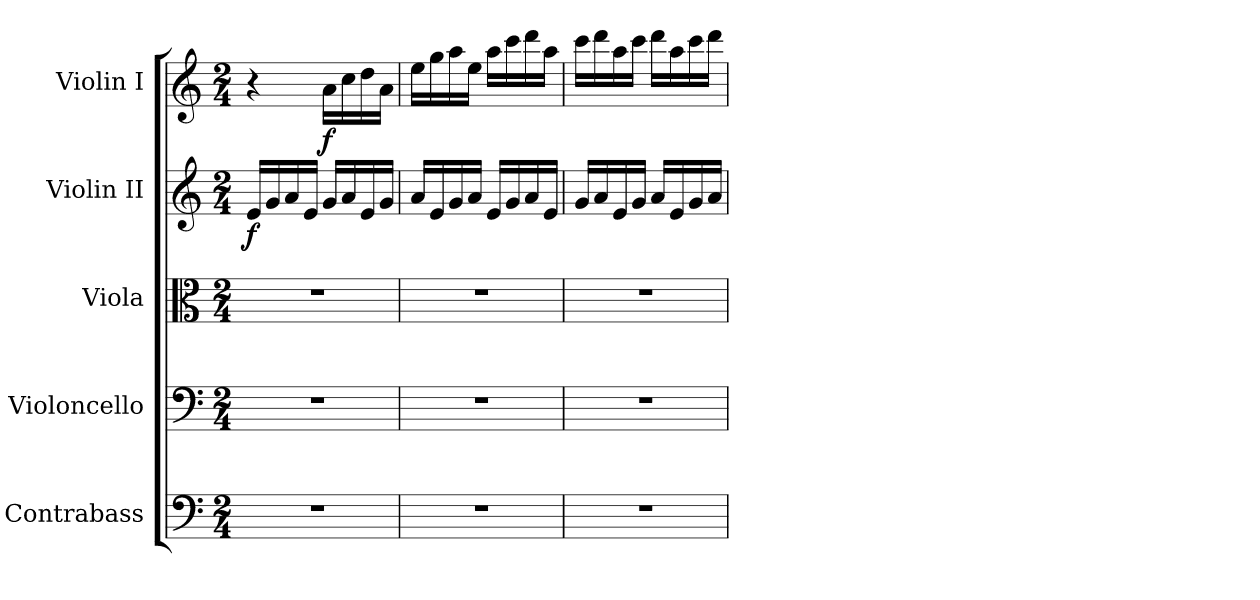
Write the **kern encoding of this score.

**kern	**kern	**kern	**kern	**dynam	**kern	**dynam
*part5	*part4	*part3	*part2	*part2	*part1	*part1
*staff5	*staff4	*staff3	*staff2	*staff2	*staff1	*staff1
*I"Contrabass	*I"Violoncello	*I"Viola	*I"Violin II	*	*I"Violin I	*
*I'Cb.	*I'Vc.	*I'Vla.	*I'Vln. II	*	*I'Vln. I	*
*clefF4	*clefF4	*clefC3	*clefG2	*	*clefG2	*
*ITrd7c12	*	*	*	*	*	*
*k[]	*k[]	*k[]	*k[]	*	*k[]	*
*M2/4	*M2/4	*M2/4	*M2/4	*	*M2/4	*
*MM132	*MM132	*MM132	*MM132	*	*MM132	*
=1	=1	=1	=1	=1	=1	=1
!	!	!	!	!LO:DY:b	!	!
2r	2r	2r	16e/LL	f	4r	.
.	.	.	16g/	.	.	.
.	.	.	16a/	.	.	.
.	.	.	16e/JJ	.	.	.
!	!	!	!	!	!	!LO:DY:b
.	.	.	16g/LL	.	16a\LL	f
.	.	.	16a/	.	16cc\	.
.	.	.	16e/	.	16dd\	.
.	.	.	16g/JJ	.	16a\JJ	.
=2	=2	=2	=2	=2	=2	=2
2r	2r	2r	16a/LL	.	16ee\LL	.
.	.	.	16e/	.	16gg\	.
.	.	.	16g/	.	16aa\	.
.	.	.	16a/JJ	.	16ee\JJ	.
.	.	.	16e/LL	.	16aa\LL	.
.	.	.	16g/	.	16ccc\	.
.	.	.	16a/	.	16ddd\	.
.	.	.	16e/JJ	.	16aa\JJ	.
=3	=3	=3	=3	=3	=3	=3
2r	2r	2r	16g/LL	.	16ccc\LL	.
.	.	.	16a/	.	16ddd\	.
.	.	.	16e/	.	16aa\	.
.	.	.	16g/JJ	.	16ccc\JJ	.
.	.	.	16a/LL	.	16ddd\LL	.
.	.	.	16e/	.	16aa\	.
.	.	.	16g/	.	16ccc\	.
.	.	.	16a/JJ	.	16ddd\JJ	.
=	=	=	=	=	=	=
*-	*-	*-	*-	*-	*-	*-
